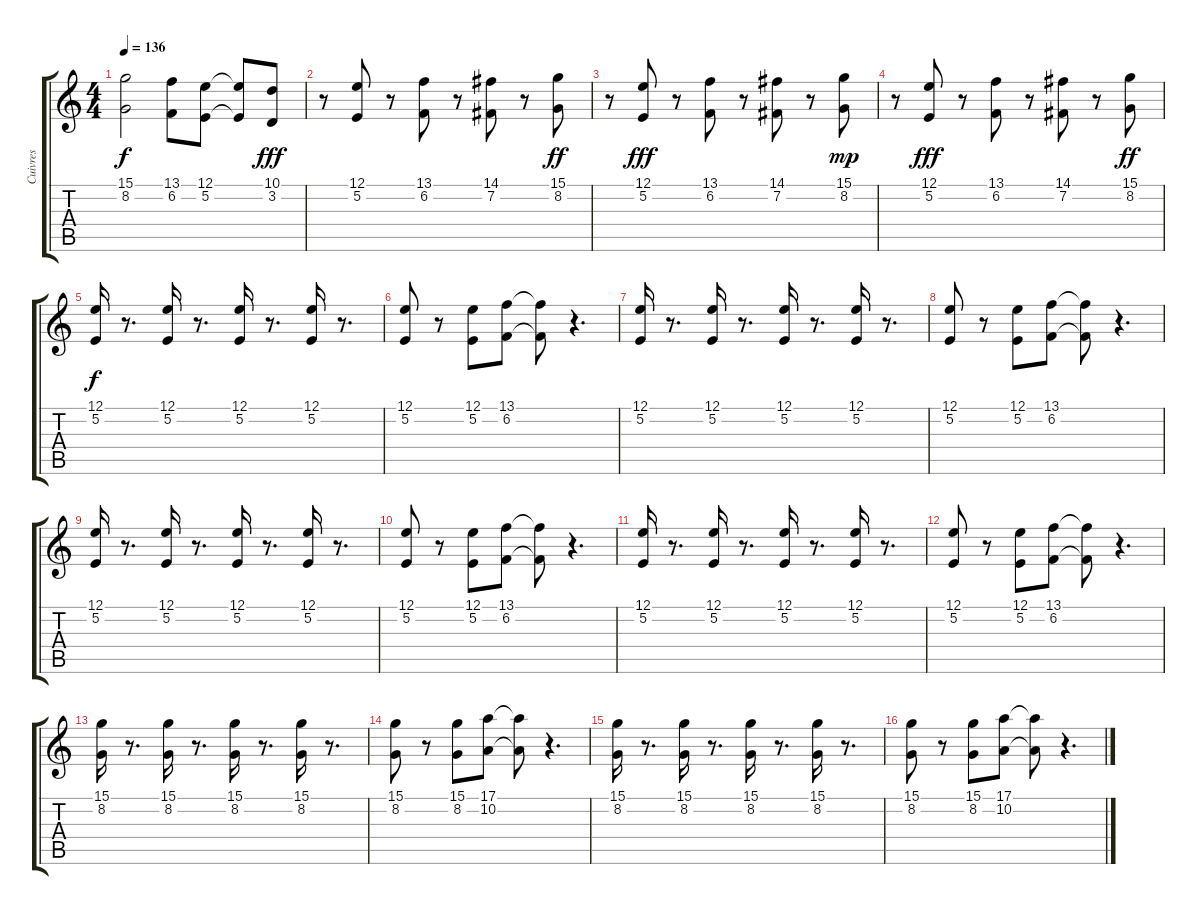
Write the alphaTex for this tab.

\track ("Cuivres" "Cuivres") {instrument frenchhorn}
\staff {score tabs}
\tuning (E4 B3 G3 D3 A2 E2) {hide}
\ts (4 4)
\tempo 136
\clef g2
\ks c
(15.1 8.2).2{dy f} (13.1 6.2).8 (12.1 5.2).8 (12.1{t} 5.2{t}).8 (10.1 3.2).8{dy fff} |
r.8 (12.1 5.2).8 r.8 (13.1 6.2).8 r.8 (14.1 7.2).8 r.8 (15.1 8.2).8{dy ff} |
r.8 (12.1 5.2).8{dy fff} r.8 (13.1 6.2).8 r.8 (14.1 7.2).8 r.8 (15.1 8.2).8{dy mp} |
r.8 (12.1 5.2).8{dy fff} r.8 (13.1 6.2).8 r.8 (14.1 7.2).8 r.8 (15.1 8.2).8{dy ff} |
(12.1 5.2).16{dy f} r.8{d} (12.1 5.2).16 r.8{d} (12.1 5.2).16 r.8{d} (12.1 5.2).16 r.8{d} |
(12.1 5.2).8 r.8 (12.1 5.2).8 (13.1 6.2).8 (13.1{t} 6.2{t}).8 r.4{d} |
(12.1 5.2).16 r.8{d} (12.1 5.2).16 r.8{d} (12.1 5.2).16 r.8{d} (12.1 5.2).16 r.8{d} |
(12.1 5.2).8 r.8 (12.1 5.2).8 (13.1 6.2).8 (13.1{t} 6.2{t}).8 r.4{d} |
(12.1 5.2).16 r.8{d} (12.1 5.2).16 r.8{d} (12.1 5.2).16 r.8{d} (12.1 5.2).16 r.8{d} |
(12.1 5.2).8 r.8 (12.1 5.2).8 (13.1 6.2).8 (13.1{t} 6.2{t}).8 r.4{d} |
(12.1 5.2).16 r.8{d} (12.1 5.2).16 r.8{d} (12.1 5.2).16 r.8{d} (12.1 5.2).16 r.8{d} |
(12.1 5.2).8 r.8 (12.1 5.2).8 (13.1 6.2).8 (13.1{t} 6.2{t}).8 r.4{d} |
(15.1 8.2).16{volume 13} r.8{d} (15.1 8.2).16 r.8{d} (15.1 8.2).16 r.8{d} (15.1 8.2).16 r.8{d} |
(15.1 8.2).8{volume 11} r.8 (15.1 8.2).8 (17.1 10.2).8 (17.1{t} 10.2{t}).8 r.4{d} |
(15.1 8.2).16{volume 9} r.8{d} (15.1 8.2).16 r.8{d} (15.1 8.2).16 r.8{d} (15.1 8.2).16 r.8{d} |
(15.1 8.2).8{volume 7} r.8 (15.1 8.2).8 (17.1 10.2).8 (17.1{t} 10.2{t}).8 r.4{d}
